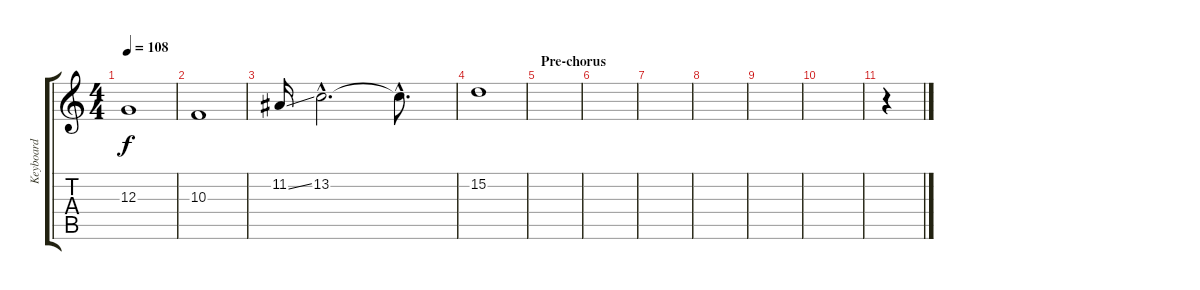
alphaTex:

\track ("Keyboard" "Keyboard") {instrument panflute}
\staff {score tabs}
\tuning (E4 B3 G3 D3 A2 E2) {hide}
\ts (4 4)
\tempo 108
\clef g2
\ks c
12.3{t}.1{dy f} |
10.3.1 |
11.2{ss}.16 13.2{hac}.2{d} 13.2{hac t}.8{d} |
15.2.1 |
\section ("" "Pre-chorus")
|
|
|
|
|
|
r.4{instrument distortionguitar}
